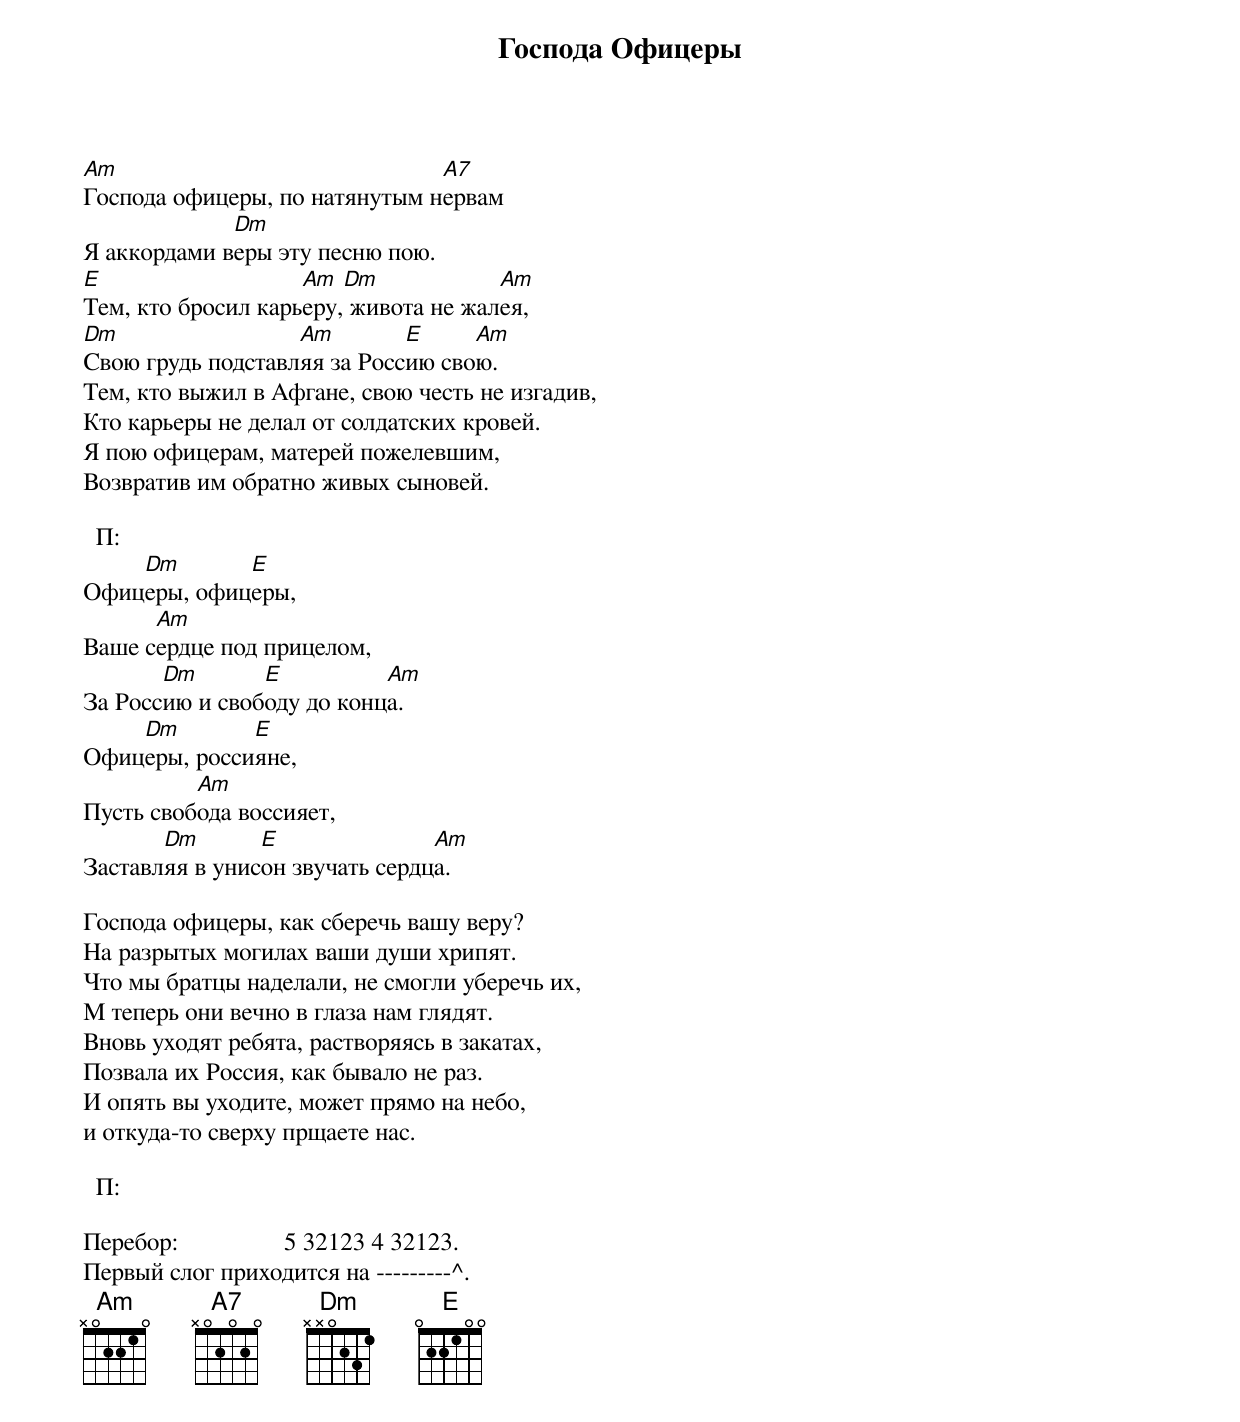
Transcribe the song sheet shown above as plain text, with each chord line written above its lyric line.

Господа Офицеры

Am                             A7
Господа офицеры, по натянутым нервам
             Dm
Я аккордами веры эту песню пою.
E                   Am  Dm            Am
Тем, кто бросил карьеру, живота не жалея,
Dm                 Am        E     Am
Свою грудь подставляя за Россию свою.
Тем, кто выжил в Афгане, свою честь не изгадив,
Кто карьеры не делал от солдатских кровей.
Я пою офицерам, матерей пожелевшим,
Возвратив им обратно живых сыновей.

  П:
    Dm       E
Офицеры, офицеры,
      Am
Ваше сердце под прицелом,
       Dm       E          Am
За Россию и свободу до конца.
    Dm        E
Офицеры, россияне,
          Am
Пусть свобода воссияет,
       Dm       E               Am
Заставляя в унисон звучать сердца.

Господа офицеры, как сберечь вашу веру?
Hа разрытых могилах ваши души хрипят.
Что мы братцы наделали, не смогли уберечь их,
М теперь они вечно в глаза нам глядят.
Вновь уходят ребята, растворяясь в закатах,
Позвала их Россия, как бывало не раз.
И опять вы уходите, может прямо на небо,
и откуда-то сверху прщаете нас.

  П:

Перебор:                 5 32123 4 32123.
Первый слог приходится на ---------^.
